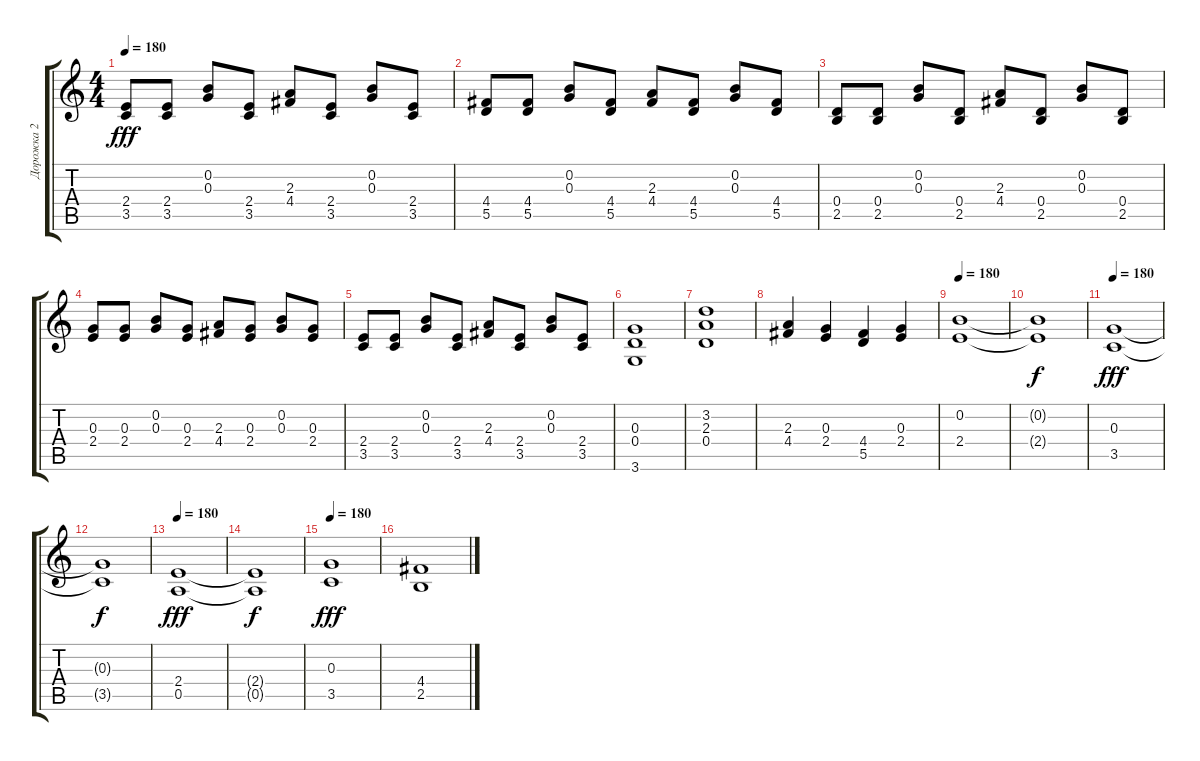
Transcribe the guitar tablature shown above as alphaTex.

\track ("Дорожка 2" "Дорожка 2") {instrument distortionguitar}
\staff {score tabs}
\tuning (E4 B3 G3 D3 A2 E2) {hide}
\ts (4 4)
\tempo 180
\clef g2
\ks c
(2.4 3.5).8{dy fff} (2.4 3.5).8 (0.2 0.3).8 (2.4 3.5).8 (2.3 4.4).8 (2.4 3.5).8 (0.2 0.3).8 (2.4 3.5).8 |
(4.4 5.5).8 (4.4 5.5).8 (0.2 0.3).8 (4.4 5.5).8 (2.3 4.4).8 (4.4 5.5).8 (0.2 0.3).8 (4.4 5.5).8 |
(0.4 2.5).8 (0.4 2.5).8 (0.2 0.3).8 (0.4 2.5).8 (2.3 4.4).8 (0.4 2.5).8 (0.2 0.3).8 (0.4 2.5).8 |
(0.3 2.4).8 (0.3 2.4).8 (0.2 0.3).8 (0.3 2.4).8 (2.3 4.4).8 (0.3 2.4).8 (0.2 0.3).8 (0.3 2.4).8 |
(2.4 3.5).8 (2.4 3.5).8 (0.2 0.3).8 (2.4 3.5).8 (2.3 4.4).8 (2.4 3.5).8 (0.2 0.3).8 (2.4 3.5).8 |
(0.3 0.4 3.6).1 |
(3.2 2.3 0.4).1 |
(2.3 4.4).4 (0.3 2.4).4 (4.4 5.5).4 (0.3 2.4).4 |
\tempo 180
(0.2 2.4).1 |
(0.2{t} 2.4{t}).1{dy f} |
\tempo 180
(0.3 3.5).1{dy fff} |
(0.3{t} 3.5{t}).1{dy f} |
\tempo 180
(2.4 0.5).1{dy fff} |
(2.4{t} 0.5{t}).1{dy f} |
\tempo 180
(0.3 3.5).1{dy fff} |
(4.4 2.5).1
